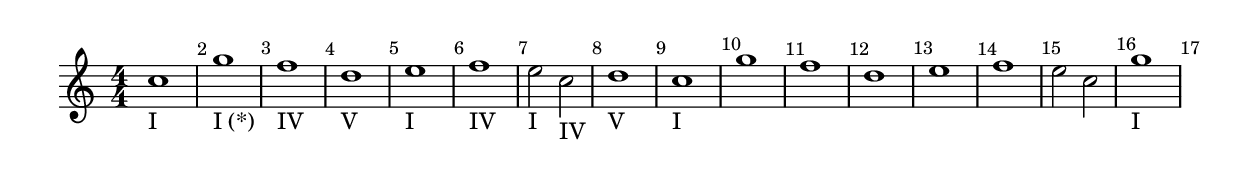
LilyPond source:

\version "2.18.2"
\header {
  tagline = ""
}

\score {

\new Staff \transpose c' c'' \relative c' {
  \override Score.BarNumber.break-visibility = ##(#t #t #f)
  \numericTimeSignature
  \time 4/4
  c1 -"I" |
  g' -"I (*)" |
  f  -"IV" |
  d  -"V" |
  e  -"I" |
  f  -"IV" |
  e2 -"I"
      c -"IV" |
  d1 -"V" |
  c -"I" |
  g' |
  f |
  d |
  e |
  f |
  e2 c |
  g'1 -"I" | 
}

\layout {
    %  ragged-last = ##t
    %  line-width = 150\mm
    indent = 0\mm
}

%\midi {
%     \tempo 4 = 130
%}

} %score

